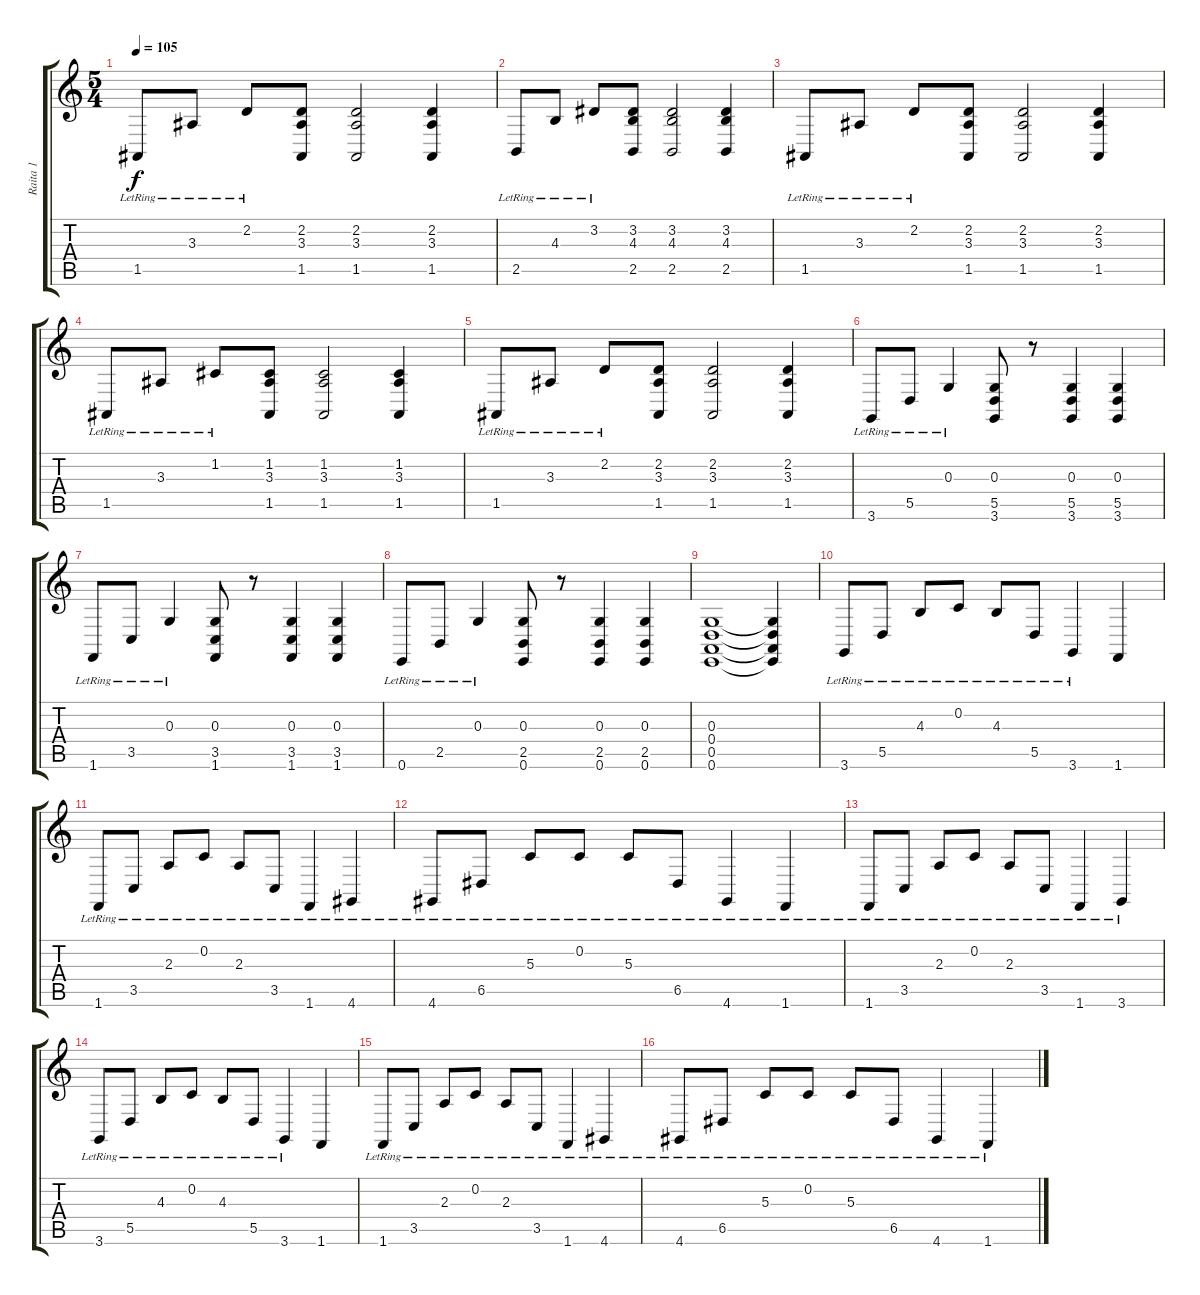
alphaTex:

\track ("Raita 1" "Raita 1") {instrument acousticgrandpiano}
\staff {score tabs}
\tuning (F4 C4 G3 D3 A2 E2) {hide}
\ts (5 4)
\tempo 105
\clef g2
\ks c
1.5{lr}.8{dy f} 3.3{lr}.8 2.2{lr}.8 (2.2 3.3 1.5).8 (2.2 3.3 1.5).2 (2.2 3.3 1.5).4 |
2.5{lr}.8 4.3{lr}.8 3.2{lr}.8 (3.2 4.3 2.5).8 (3.2 4.3 2.5).2 (3.2 4.3 2.5).4 |
1.5{lr}.8 3.3{lr}.8 2.2{lr}.8 (2.2 3.3 1.5).8 (2.2 3.3 1.5).2 (2.2 3.3 1.5).4 |
1.5{lr}.8 3.3{lr}.8 1.2{lr}.8 (1.2 3.3 1.5).8 (1.2 3.3 1.5).2 (1.2 3.3 1.5).4 |
1.5{lr}.8 3.3{lr}.8 2.2{lr}.8 (2.2 3.3 1.5).8 (2.2 3.3 1.5).2 (2.2 3.3 1.5).4 |
3.6{lr}.8 5.5{lr}.8 0.3{lr}.4 (0.3 5.5 3.6).8 r.8 (0.3 5.5 3.6).4 (0.3 5.5 3.6).4 |
1.6{lr}.8 3.5{lr}.8 0.3{lr}.4 (0.3 3.5 1.6).8 r.8 (0.3 3.5 1.6).4 (0.3 3.5 1.6).4 |
0.6{lr}.8 2.5{lr}.8 0.3{lr}.4 (0.3 2.5 0.6).8 r.8 (0.3 2.5 0.6).4 (0.3 2.5 0.6).4 |
(0.3 0.4 0.5 0.6).1 (0.3{t} 0.4{t} 0.5{t} 0.6{t}).4 |
3.6{lr}.8 5.5{lr}.8 4.3{lr}.8 0.2{lr}.8 4.3{lr}.8 5.5{lr}.8 3.6{lr}.4 1.6.4 |
1.6{lr}.8 3.5{lr}.8 2.3{lr}.8 0.2{lr}.8 2.3{lr}.8 3.5{lr}.8 1.6{lr}.4 4.6{lr}.4 |
4.6{lr}.8 6.5{lr}.8 5.3{lr}.8 0.2{lr}.8 5.3{lr}.8 6.5{lr}.8 4.6{lr}.4 1.6{lr}.4 |
1.6{lr}.8 3.5{lr}.8 2.3{lr}.8 0.2{lr}.8 2.3{lr}.8 3.5{lr}.8 1.6{lr}.4 3.6{lr}.4 |
3.6{lr}.8 5.5{lr}.8 4.3{lr}.8 0.2{lr}.8 4.3{lr}.8 5.5{lr}.8 3.6{lr}.4 1.6.4 |
1.6{lr}.8 3.5{lr}.8 2.3{lr}.8 0.2{lr}.8 2.3{lr}.8 3.5{lr}.8 1.6{lr}.4 4.6{lr}.4 |
4.6{lr}.8 6.5{lr}.8 5.3{lr}.8 0.2{lr}.8 5.3{lr}.8 6.5{lr}.8 4.6{lr}.4 1.6{lr}.4
